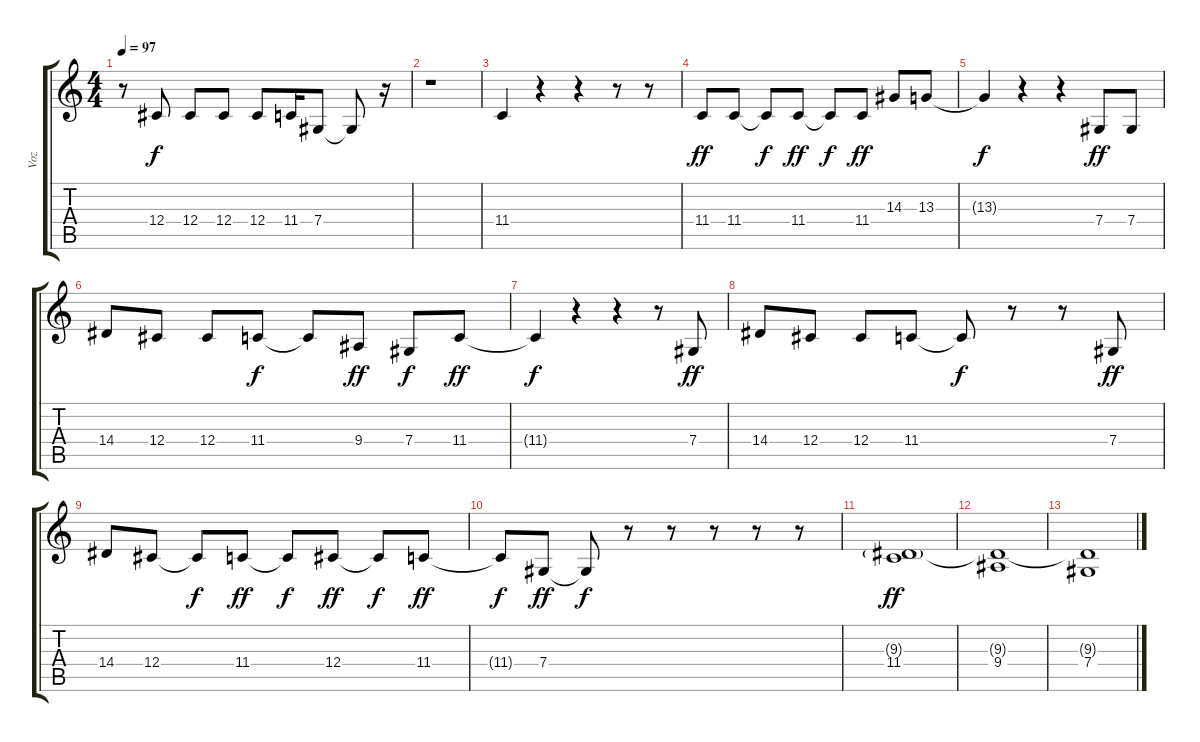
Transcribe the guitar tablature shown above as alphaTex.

\track ("Voz" "Voz") {instrument sopranosax}
\staff {score tabs}
\tuning (Eb4 Bb3 Gb3 Db3 Ab2 Eb2) {hide}
\ts (4 4)
\tempo 97
\clef g2
\ks c
r.8{dy f} 12.4.8 12.4.8 12.4.8 12.4.8 11.4.16 7.4.8 7.4{t}.8 r.16 |
r.1 |
11.4.4 r.4 r.4 r.8 r.8 |
11.4.8{dy ff} 11.4.8 11.4{t}.8{dy f} 11.4.8{dy ff} 11.4{t}.8{dy f} 11.4.8{dy ff} 14.3.8 13.3.8 |
13.3{t}.4{dy f} r.4 r.4 7.4.8{dy ff} 7.4.8 |
14.4.8 12.4.8 12.4.8 11.4.8{dy f} 11.4{t}.8 9.4.8{dy ff} 7.4.8{dy f} 11.4.8{dy ff} |
11.4{t}.4{dy f} r.4 r.4 r.8 7.4.8{dy ff} |
14.4.8 12.4.8 12.4.8 11.4.8 11.4{t}.8{dy f} r.8 r.8 7.4.8{dy ff} |
14.4.8 12.4.8 12.4{t}.8{dy f} 11.4.8{dy ff} 11.4{t}.8{dy f} 12.4.8{dy ff} 12.4{t}.8{dy f} 11.4.8{dy ff} |
11.4{t}.8{dy f} 7.4.8{dy ff} 7.4{t}.8{dy f} r.8 r.8 r.8 r.8 r.8 |
(9.3{g} 11.4).1{dy ff} |
(9.3{t} 9.4).1 |
(9.3{t} 7.4).1
